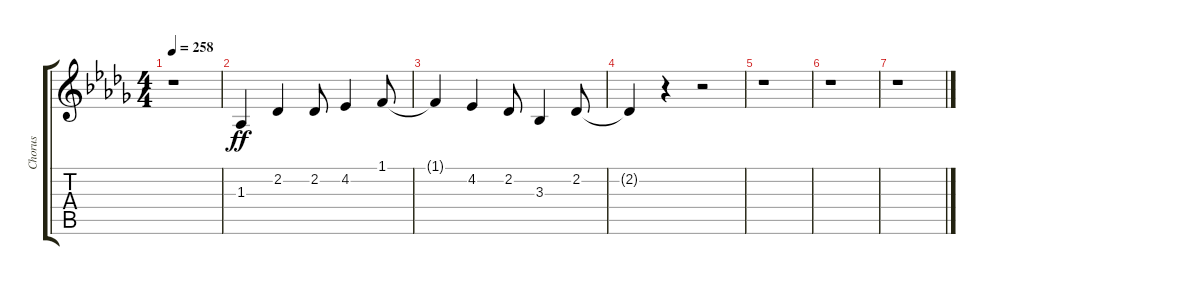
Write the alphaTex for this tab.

\track ("Chorus" "Chorus") {instrument voiceoohs}
\staff {score tabs}
\tuning (E4 B3 G3 D3 A2 E2) {hide}
\ts (4 4)
\tempo 258
\clef g2
\ks db
r.1{dy ff} |
1.3.4 2.2.4 2.2.8 4.2.4 1.1.8 |
1.1{t}.4 4.2.4 2.2.8 3.3.4 2.2.8 |
2.2{t}.4 r.4 r.2 |
r.1 |
r.1 |
r.1
